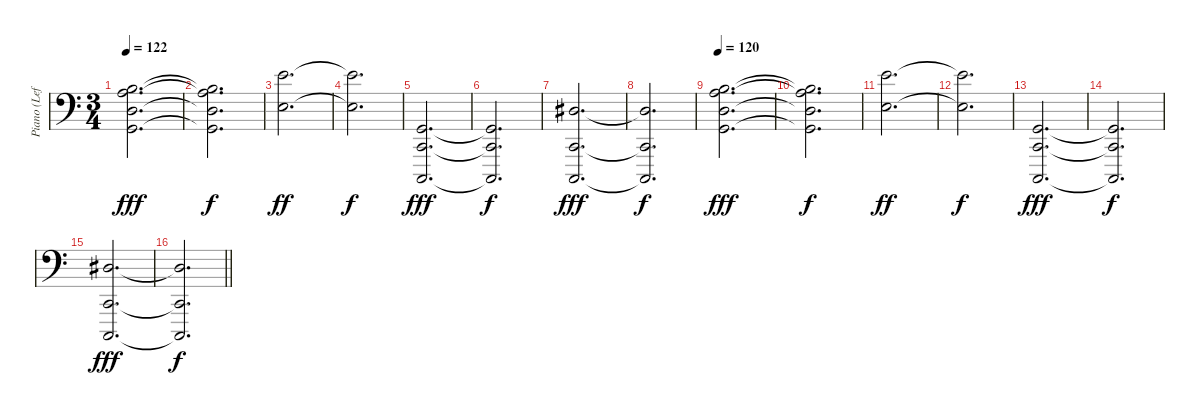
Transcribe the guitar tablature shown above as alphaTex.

\track ("Piano (Left)" "Piano (Lef") {instrument acousticgrandpiano}
\staff {score}
\tuning (B2 G2 D2 A1 E1 B0 Gb0) {hide}
\ts (3 4)
\section ("" "")
\tempo 122
\clef f4
\ks c
(12.1 14.2 12.3 15.5).2{d dy fff} |
(12.1{t} 14.2{t} 12.3{t} 15.5{t}).2{d dy f} |
(17.1 19.4).2{d dy ff} |
(17.1{t} 19.4{t}).2{d dy f} |
(0.2 3.4 1.6).2{d dy fff} |
(0.2{t} 3.4{t} 1.6{t}).2{d dy f} |
(8.2 8.5 6.7).2{d dy fff} |
(8.2{t} 8.5{t} 6.7{t}).2{d dy f} |
\tempo 120
(12.1 14.2 12.3 15.5).2{d dy fff} |
(12.1{t} 14.2{t} 12.3{t} 15.5{t}).2{d dy f} |
(17.1 19.4).2{d dy ff} |
(17.1{t} 19.4{t}).2{d dy f} |
(0.2 3.4 1.6).2{d dy fff} |
(0.2{t} 3.4{t} 1.6{t}).2{d dy f} |
(8.2 8.5 6.7).2{d dy fff} |
\barLineRight lightlight
(8.2{t} 8.5{t} 6.7{t}).2{d dy f}
